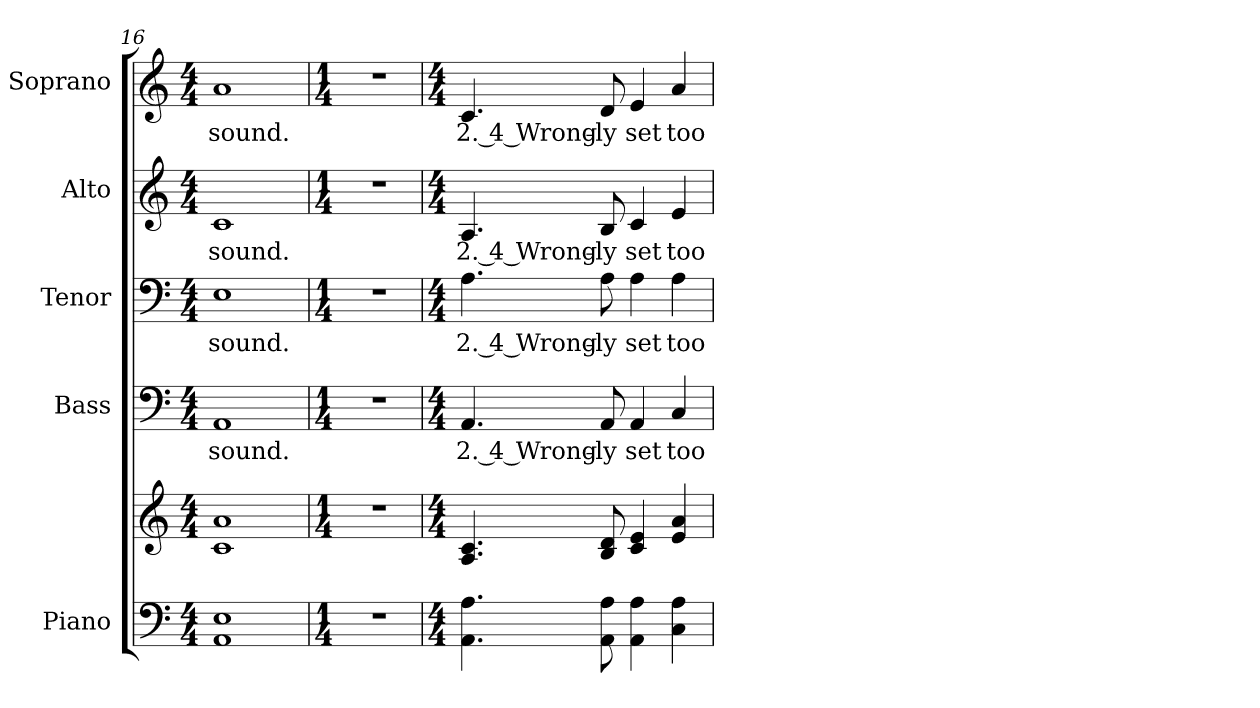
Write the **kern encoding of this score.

**kern	**kern	**kern	**text	**kern	**text	**kern	**text	**kern	**text
*part5	*part5	*part4	*part4	*part3	*part3	*part2	*part2	*part1	*part1
*staff6	*staff5	*staff4	*staff4	*staff3	*staff3	*staff2	*staff2	*staff1	*staff1
*I"Piano	*	*I"Bass	*	*I"Tenor	*	*I"Alto	*	*I"Soprano	*
*I'Pno.	*	*I'B.	*	*I'T.	*	*I'A.	*	*I'S.	*
*clefF4	*clefG2	*clefF4	*	*clefF4	*	*clefG2	*	*clefG2	*
*k[]	*k[]	*k[]	*	*k[]	*	*k[]	*	*k[]	*
*C:	*C:	*C:	*	*C:	*	*C:	*	*C:	*
*M4/4	*M4/4	*M4/4	*	*M4/4	*	*M4/4	*	*M4/4	*
=16	=16	=16	=16	=16	=16	=16	=16	=16	=16
!	!	!	!LO:LY:b:color=#000000	!	!	!	!	!	!
!	!	!	!	!	!LO:LY:b:color=#000000	!	!	!	!
!	!	!	!	!	!	!	!LO:LY:b:color=#000000	!	!
!	!	!	!	!	!	!	!	!	!LO:LY:b:color=#000000
1AAi 1Ei	1ci 1ai	1AAi	sound.	1Ei	sound.	1ci	sound.	1ai	sound.
!!LO:PB:g=z
=17	=17	=17	=17	=17	=17	=17	=17	=17	=17
*M1/4	*M1/4	*M1/4	*	*M1/4	*	*M1/4	*	*M1/4	*
!LO:N:vis=1	!LO:N:vis=1	!LO:N:vis=1	!	!LO:N:vis=1	!	!LO:N:vis=1	!	!LO:N:vis=1	!
4r	4r	4r	.	4r	.	4r	.	4r	.
=18	=18	=18	=18	=18	=18	=18	=18	=18	=18
*M4/4	*M4/4	*M4/4	*	*M4/4	*	*M4/4	*	*M4/4	*
!	!	!	!LO:LY:b:color=#000000	!	!	!	!	!	!
!	!	!	!	!	!LO:LY:b:color=#000000	!	!	!	!
!	!	!	!	!	!	!	!LO:LY:b:color=#000000	!	!
!	!	!	!	!	!	!	!	!	!LO:LY:b:color=#000000
4.AAi\ 4.Ai	4.Ai/ 4.ci	4.AAi/	2. 4 Wrong-	4.Ai\	2. 4 Wrong-	4.Ai/	2. 4 Wrong-	4.ci/	2. 4 Wrong-
!	!	!	!LO:LY:b:color=#000000	!	!	!	!	!	!
!	!	!	!	!	!LO:LY:b:color=#000000	!	!	!	!
!	!	!	!	!	!	!	!LO:LY:b:color=#000000	!	!
!	!	!	!	!	!	!	!	!	!LO:LY:b:color=#000000
8AAi\ 8Ai	8Bi/ 8di	8AAi/	-ly	8Ai\	-ly	8Bi/	-ly	8di/	-ly
!	!	!	!LO:LY:b:color=#000000	!	!	!	!	!	!
!	!	!	!	!	!LO:LY:b:color=#000000	!	!	!	!
!	!	!	!	!	!	!	!LO:LY:b:color=#000000	!	!
!	!	!	!	!	!	!	!	!	!LO:LY:b:color=#000000
4AAi\ 4Ai	4ci/ 4ei	4AAi/	set	4Ai\	set	4ci/	set	4ei/	set
!	!	!	!LO:LY:b:color=#000000	!	!	!	!	!	!
!	!	!	!	!	!LO:LY:b:color=#000000	!	!	!	!
!	!	!	!	!	!	!	!LO:LY:b:color=#000000	!	!
!	!	!	!	!	!	!	!	!	!LO:LY:b:color=#000000
4Ci\ 4Ai	4ei/ 4ai	4Ci/	too	4Ai\	too	4ei/	too	4ai/	too
=	=	=	=	=	=	=	=	=	=
*-	*-	*-	*-	*-	*-	*-	*-	*-	*-
